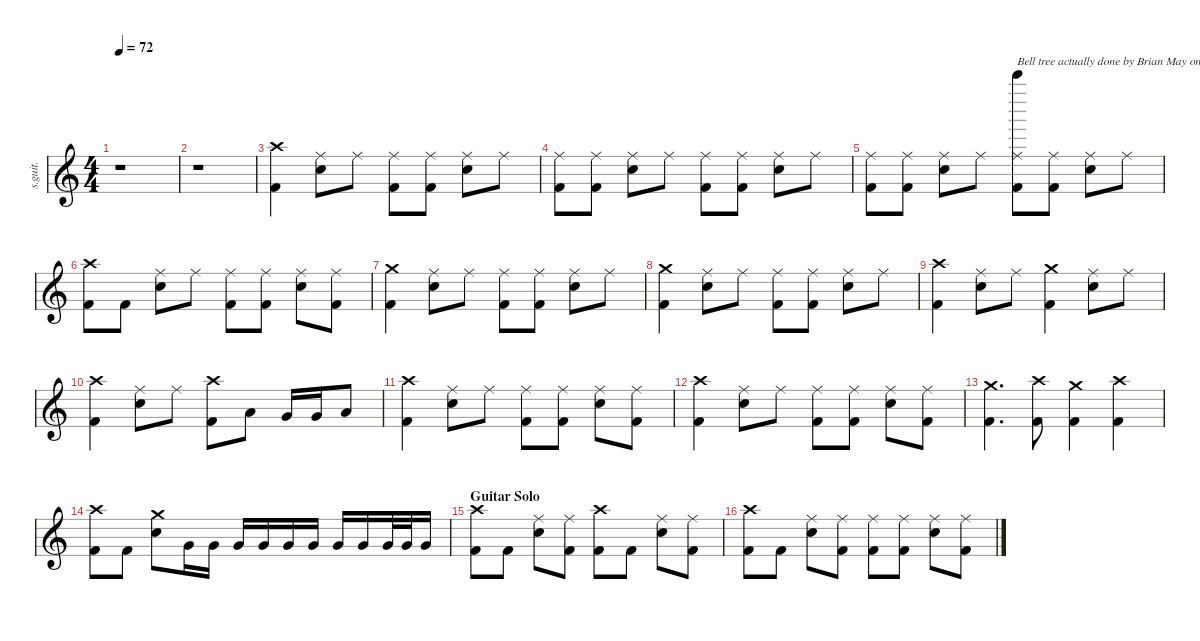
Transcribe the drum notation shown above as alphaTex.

\defaultSystemsLayout 4
\hideDynamics
\bracketExtendMode nobrackets
\track ("Roger Taylor | Drums" "s.guit.") {instrument percussion}
\staff {score}
\articulation defaults
\ts (4 4)
\tempo 72
\clef g2
\ks c
r.1{dy f} |
r.1 |
("Crash high (hit)" "Kick (hit) 2").4{lyrics (0 "") lyrics (1 "") lyrics (2 "") lyrics (3 "") lyrics (4 "")} ("Ride (middle)" "Snare (hit) 2").8{lyrics (0 "") lyrics (1 "") lyrics (2 "") lyrics (3 "") lyrics (4 "")} "Ride (middle)".8{lyrics (0 "") lyrics (1 "") lyrics (2 "") lyrics (3 "") lyrics (4 "")} ("Ride (middle)" "Kick (hit) 2").8{lyrics (0 "") lyrics (1 "") lyrics (2 "") lyrics (3 "") lyrics (4 "")} ("Ride (middle)" "Kick (hit) 2").8{lyrics (0 "") lyrics (1 "") lyrics (2 "") lyrics (3 "") lyrics (4 "")} ("Ride (middle)" "Snare (hit) 2").8{lyrics (0 "") lyrics (1 "") lyrics (2 "") lyrics (3 "") lyrics (4 "")} "Ride (middle)".8{lyrics (0 "") lyrics (1 "") lyrics (2 "") lyrics (3 "") lyrics (4 "")} |
("Ride (middle)" "Kick (hit) 2").8{lyrics (0 "") lyrics (1 "") lyrics (2 "") lyrics (3 "") lyrics (4 "")} ("Ride (middle)" "Kick (hit) 2").8{lyrics (0 "") lyrics (1 "") lyrics (2 "") lyrics (3 "") lyrics (4 "")} ("Ride (middle)" "Snare (hit) 2").8{lyrics (0 "") lyrics (1 "") lyrics (2 "") lyrics (3 "") lyrics (4 "")} "Ride (middle)".8{lyrics (0 "") lyrics (1 "") lyrics (2 "") lyrics (3 "") lyrics (4 "")} ("Ride (middle)" "Kick (hit) 2").8{lyrics (0 "") lyrics (1 "") lyrics (2 "") lyrics (3 "") lyrics (4 "")} ("Ride (middle)" "Kick (hit) 2").8{lyrics (0 "") lyrics (1 "") lyrics (2 "") lyrics (3 "") lyrics (4 "")} ("Ride (middle)" "Snare (hit) 2").8{lyrics (0 "") lyrics (1 "") lyrics (2 "") lyrics (3 "") lyrics (4 "")} "Ride (middle)".8{lyrics (0 "") lyrics (1 "") lyrics (2 "") lyrics (3 "") lyrics (4 "")} |
("Ride (middle)" "Kick (hit) 2").8{lyrics (0 "") lyrics (1 "") lyrics (2 "") lyrics (3 "") lyrics (4 "")} ("Ride (middle)" "Kick (hit) 2").8{lyrics (0 "") lyrics (1 "") lyrics (2 "") lyrics (3 "") lyrics (4 "")} ("Ride (middle)" "Snare (hit) 2").8{lyrics (0 "") lyrics (1 "") lyrics (2 "") lyrics (3 "") lyrics (4 "")} "Ride (middle)".8{lyrics (0 "") lyrics (1 "") lyrics (2 "") lyrics (3 "") lyrics (4 "")} ("Ride (middle)" "Bell Tree (hit)" "Kick (hit) 2").8{txt "Bell tree actually done by Brian May on guitar" lyrics (0 "") lyrics (1 "") lyrics (2 "") lyrics (3 "") lyrics (4 "")} ("Ride (middle)" "Kick (hit) 2").8{lyrics (0 "") lyrics (1 "") lyrics (2 "") lyrics (3 "") lyrics (4 "")} ("Ride (middle)" "Snare (hit) 2").8{lyrics (0 "") lyrics (1 "") lyrics (2 "") lyrics (3 "") lyrics (4 "")} "Ride (middle)".8{lyrics (0 "") lyrics (1 "") lyrics (2 "") lyrics (3 "") lyrics (4 "")} |
("Crash high (hit)" "Kick (hit) 2").8{lyrics (0 "") lyrics (1 "") lyrics (2 "") lyrics (3 "") lyrics (4 "")} "Kick (hit) 2".8{lyrics (0 "") lyrics (1 "") lyrics (2 "") lyrics (3 "") lyrics (4 "")} ("Ride (middle)" "Snare (hit) 2").8{lyrics (0 "") lyrics (1 "") lyrics (2 "") lyrics (3 "") lyrics (4 "")} "Ride (middle)".8{lyrics (0 "") lyrics (1 "") lyrics (2 "") lyrics (3 "") lyrics (4 "")} ("Ride (middle)" "Kick (hit) 2").8{lyrics (0 "") lyrics (1 "") lyrics (2 "") lyrics (3 "") lyrics (4 "")} ("Ride (middle)" "Kick (hit) 2").8{lyrics (0 "") lyrics (1 "") lyrics (2 "") lyrics (3 "") lyrics (4 "")} ("Ride (middle)" "Snare (hit) 2").8{lyrics (0 "") lyrics (1 "") lyrics (2 "") lyrics (3 "") lyrics (4 "")} ("Ride (middle)" "Kick (hit) 2").8{lyrics (0 "") lyrics (1 "") lyrics (2 "") lyrics (3 "") lyrics (4 "")} |
("Crash medium (hit)" "Kick (hit) 2").4{lyrics (0 "") lyrics (1 "") lyrics (2 "") lyrics (3 "") lyrics (4 "")} ("Ride (middle)" "Snare (hit) 2").8{lyrics (0 "") lyrics (1 "") lyrics (2 "") lyrics (3 "") lyrics (4 "")} "Ride (middle)".8{lyrics (0 "") lyrics (1 "") lyrics (2 "") lyrics (3 "") lyrics (4 "")} ("Ride (middle)" "Kick (hit) 2").8{lyrics (0 "") lyrics (1 "") lyrics (2 "") lyrics (3 "") lyrics (4 "")} ("Ride (middle)" "Kick (hit) 2").8{lyrics (0 "") lyrics (1 "") lyrics (2 "") lyrics (3 "") lyrics (4 "")} ("Ride (middle)" "Snare (hit) 2").8{lyrics (0 "") lyrics (1 "") lyrics (2 "") lyrics (3 "") lyrics (4 "")} "Ride (middle)".8{lyrics (0 "") lyrics (1 "") lyrics (2 "") lyrics (3 "") lyrics (4 "")} |
("Crash medium (hit)" "Kick (hit) 2").4{lyrics (0 "") lyrics (1 "") lyrics (2 "") lyrics (3 "") lyrics (4 "")} ("Ride (middle)" "Snare (hit) 2").8{lyrics (0 "") lyrics (1 "") lyrics (2 "") lyrics (3 "") lyrics (4 "")} "Ride (middle)".8{lyrics (0 "") lyrics (1 "") lyrics (2 "") lyrics (3 "") lyrics (4 "")} ("Ride (middle)" "Kick (hit) 2").8{lyrics (0 "") lyrics (1 "") lyrics (2 "") lyrics (3 "") lyrics (4 "")} ("Ride (middle)" "Kick (hit) 2").8{lyrics (0 "") lyrics (1 "") lyrics (2 "") lyrics (3 "") lyrics (4 "")} ("Ride (middle)" "Snare (hit) 2").8{lyrics (0 "") lyrics (1 "") lyrics (2 "") lyrics (3 "") lyrics (4 "")} "Ride (middle)".8{lyrics (0 "") lyrics (1 "") lyrics (2 "") lyrics (3 "") lyrics (4 "")} |
("Crash high (hit)" "Kick (hit) 2").4{lyrics (0 "") lyrics (1 "") lyrics (2 "") lyrics (3 "") lyrics (4 "")} ("Ride (middle)" "Snare (hit) 2").8{lyrics (0 "") lyrics (1 "") lyrics (2 "") lyrics (3 "") lyrics (4 "")} "Ride (middle)".8{lyrics (0 "") lyrics (1 "") lyrics (2 "") lyrics (3 "") lyrics (4 "")} ("Crash medium (hit)" "Kick (hit) 2").4{lyrics (0 "") lyrics (1 "") lyrics (2 "") lyrics (3 "") lyrics (4 "")} ("Ride (middle)" "Snare (hit) 2").8{lyrics (0 "") lyrics (1 "") lyrics (2 "") lyrics (3 "") lyrics (4 "")} "Ride (middle)".8{lyrics (0 "") lyrics (1 "") lyrics (2 "") lyrics (3 "") lyrics (4 "")} |
("Crash high (hit)" "Kick (hit) 2").4{lyrics (0 "") lyrics (1 "") lyrics (2 "") lyrics (3 "") lyrics (4 "")} ("Ride (middle)" "Snare (hit) 2").8{lyrics (0 "") lyrics (1 "") lyrics (2 "") lyrics (3 "") lyrics (4 "")} "Ride (middle)".8{lyrics (0 "") lyrics (1 "") lyrics (2 "") lyrics (3 "") lyrics (4 "")} ("Crash high (hit)" "Kick (hit) 2").8{lyrics (0 "") lyrics (1 "") lyrics (2 "") lyrics (3 "") lyrics (4 "")} "Low Tom (hit)".8{lyrics (0 "") lyrics (1 "") lyrics (2 "") lyrics (3 "") lyrics (4 "")} "Very Low Tom (hit)".16{lyrics (0 "") lyrics (1 "") lyrics (2 "") lyrics (3 "") lyrics (4 "")} "Very Low Tom (hit)".16{lyrics (0 "") lyrics (1 "") lyrics (2 "") lyrics (3 "") lyrics (4 "")} "Low Floor Tom (hit)".8{lyrics (0 "") lyrics (1 "") lyrics (2 "") lyrics (3 "") lyrics (4 "")} |
("Crash high (hit)" "Kick (hit) 2").4{lyrics (0 "") lyrics (1 "") lyrics (2 "") lyrics (3 "") lyrics (4 "")} ("Ride (middle)" "Snare (hit) 2").8{lyrics (0 "") lyrics (1 "") lyrics (2 "") lyrics (3 "") lyrics (4 "")} "Ride (middle)".8{lyrics (0 "") lyrics (1 "") lyrics (2 "") lyrics (3 "") lyrics (4 "")} ("Ride (middle)" "Kick (hit) 2").8{lyrics (0 "") lyrics (1 "") lyrics (2 "") lyrics (3 "") lyrics (4 "")} ("Ride (middle)" "Kick (hit) 2").8{lyrics (0 "") lyrics (1 "") lyrics (2 "") lyrics (3 "") lyrics (4 "")} ("Ride (middle)" "Snare (hit) 2").8{lyrics (0 "") lyrics (1 "") lyrics (2 "") lyrics (3 "") lyrics (4 "")} ("Ride (middle)" "Kick (hit) 2").8{lyrics (0 "") lyrics (1 "") lyrics (2 "") lyrics (3 "") lyrics (4 "")} |
("Crash high (hit)" "Kick (hit) 2").4{lyrics (0 "") lyrics (1 "") lyrics (2 "") lyrics (3 "") lyrics (4 "")} ("Ride (middle)" "Snare (hit) 2").8{lyrics (0 "") lyrics (1 "") lyrics (2 "") lyrics (3 "") lyrics (4 "")} "Ride (middle)".8{lyrics (0 "") lyrics (1 "") lyrics (2 "") lyrics (3 "") lyrics (4 "")} ("Ride (middle)" "Kick (hit) 2").8{lyrics (0 "") lyrics (1 "") lyrics (2 "") lyrics (3 "") lyrics (4 "")} ("Ride (middle)" "Kick (hit) 2").8{lyrics (0 "") lyrics (1 "") lyrics (2 "") lyrics (3 "") lyrics (4 "")} ("Ride (middle)" "Snare (hit) 2").8{lyrics (0 "") lyrics (1 "") lyrics (2 "") lyrics (3 "") lyrics (4 "")} ("Ride (middle)" "Kick (hit) 2").8{lyrics (0 "") lyrics (1 "") lyrics (2 "") lyrics (3 "") lyrics (4 "")} |
("Crash medium (hit)" "Kick (hit) 2").4{d lyrics (0 "") lyrics (1 "") lyrics (2 "") lyrics (3 "") lyrics (4 "")} ("Crash high (hit)" "Kick (hit) 2").8{lyrics (0 "") lyrics (1 "") lyrics (2 "") lyrics (3 "") lyrics (4 "")} ("Crash medium (hit)" "Kick (hit) 2").4{lyrics (0 "") lyrics (1 "") lyrics (2 "") lyrics (3 "") lyrics (4 "")} ("Crash high (hit)" "Kick (hit) 2").4{lyrics (0 "") lyrics (1 "") lyrics (2 "") lyrics (3 "") lyrics (4 "")} |
("Crash high (hit)" "Kick (hit) 2").8{lyrics (0 "") lyrics (1 "") lyrics (2 "") lyrics (3 "") lyrics (4 "")} "Kick (hit) 2".8{lyrics (0 "") lyrics (1 "") lyrics (2 "") lyrics (3 "") lyrics (4 "")} ("Crash medium (hit)" "Snare (hit) 2").8{lyrics (0 "") lyrics (1 "") lyrics (2 "") lyrics (3 "") lyrics (4 "")} "Very Low Tom (hit)".16{lyrics (0 "") lyrics (1 "") lyrics (2 "") lyrics (3 "") lyrics (4 "")} "Very Low Tom (hit)".16{lyrics (0 "") lyrics (1 "") lyrics (2 "") lyrics (3 "") lyrics (4 "")} "Very Low Tom (hit)".16{lyrics (0 "") lyrics (1 "") lyrics (2 "") lyrics (3 "") lyrics (4 "")} "Very Low Tom (hit)".16{lyrics (0 "") lyrics (1 "") lyrics (2 "") lyrics (3 "") lyrics (4 "")} "Very Low Tom (hit)".16{lyrics (0 "") lyrics (1 "") lyrics (2 "") lyrics (3 "") lyrics (4 "")} "Very Low Tom (hit)".16{lyrics (0 "") lyrics (1 "") lyrics (2 "") lyrics (3 "") lyrics (4 "")} "Very Low Tom (hit)".16{lyrics (0 "") lyrics (1 "") lyrics (2 "") lyrics (3 "") lyrics (4 "")} "Very Low Tom (hit)".16{lyrics (0 "") lyrics (1 "") lyrics (2 "") lyrics (3 "") lyrics (4 "")} "Very Low Tom (hit)".32{lyrics (0 "") lyrics (1 "") lyrics (2 "") lyrics (3 "") lyrics (4 "")} "Very Low Tom (hit)".32{lyrics (0 "") lyrics (1 "") lyrics (2 "") lyrics (3 "") lyrics (4 "")} "Very Low Tom (hit)".16{lyrics (0 "") lyrics (1 "") lyrics (2 "") lyrics (3 "") lyrics (4 "")} |
\section ("" "Guitar Solo")
("Crash high (hit)" "Kick (hit) 2").8{lyrics (0 "") lyrics (1 "") lyrics (2 "") lyrics (3 "") lyrics (4 "")} "Kick (hit) 2".8{lyrics (0 "") lyrics (1 "") lyrics (2 "") lyrics (3 "") lyrics (4 "")} ("Ride (middle)" "Snare (hit) 2").8{lyrics (0 "") lyrics (1 "") lyrics (2 "") lyrics (3 "") lyrics (4 "")} ("Ride (middle)" "Kick (hit) 2").8{lyrics (0 "") lyrics (1 "") lyrics (2 "") lyrics (3 "") lyrics (4 "")} ("Crash high (hit)" "Kick (hit) 2").8{lyrics (0 "") lyrics (1 "") lyrics (2 "") lyrics (3 "") lyrics (4 "")} "Kick (hit) 2".8{lyrics (0 "") lyrics (1 "") lyrics (2 "") lyrics (3 "") lyrics (4 "")} ("Ride (middle)" "Snare (hit) 2").8{lyrics (0 "") lyrics (1 "") lyrics (2 "") lyrics (3 "") lyrics (4 "")} ("Ride (middle)" "Kick (hit) 2").8{lyrics (0 "") lyrics (1 "") lyrics (2 "") lyrics (3 "") lyrics (4 "")} |
("Crash high (hit)" "Kick (hit) 2").8{lyrics (0 "") lyrics (1 "") lyrics (2 "") lyrics (3 "") lyrics (4 "")} "Kick (hit) 2".8{lyrics (0 "") lyrics (1 "") lyrics (2 "") lyrics (3 "") lyrics (4 "")} ("Ride (middle)" "Snare (hit) 2").8{lyrics (0 "") lyrics (1 "") lyrics (2 "") lyrics (3 "") lyrics (4 "")} ("Ride (middle)" "Kick (hit) 2").8{lyrics (0 "") lyrics (1 "") lyrics (2 "") lyrics (3 "") lyrics (4 "")} ("Ride (middle)" "Kick (hit) 2").8{lyrics (0 "") lyrics (1 "") lyrics (2 "") lyrics (3 "") lyrics (4 "")} ("Ride (middle)" "Kick (hit) 2").8{lyrics (0 "") lyrics (1 "") lyrics (2 "") lyrics (3 "") lyrics (4 "")} ("Ride (middle)" "Snare (hit) 2").8{lyrics (0 "") lyrics (1 "") lyrics (2 "") lyrics (3 "") lyrics (4 "")} ("Ride (middle)" "Kick (hit) 2").8{lyrics (0 "") lyrics (1 "") lyrics (2 "") lyrics (3 "") lyrics (4 "")}
